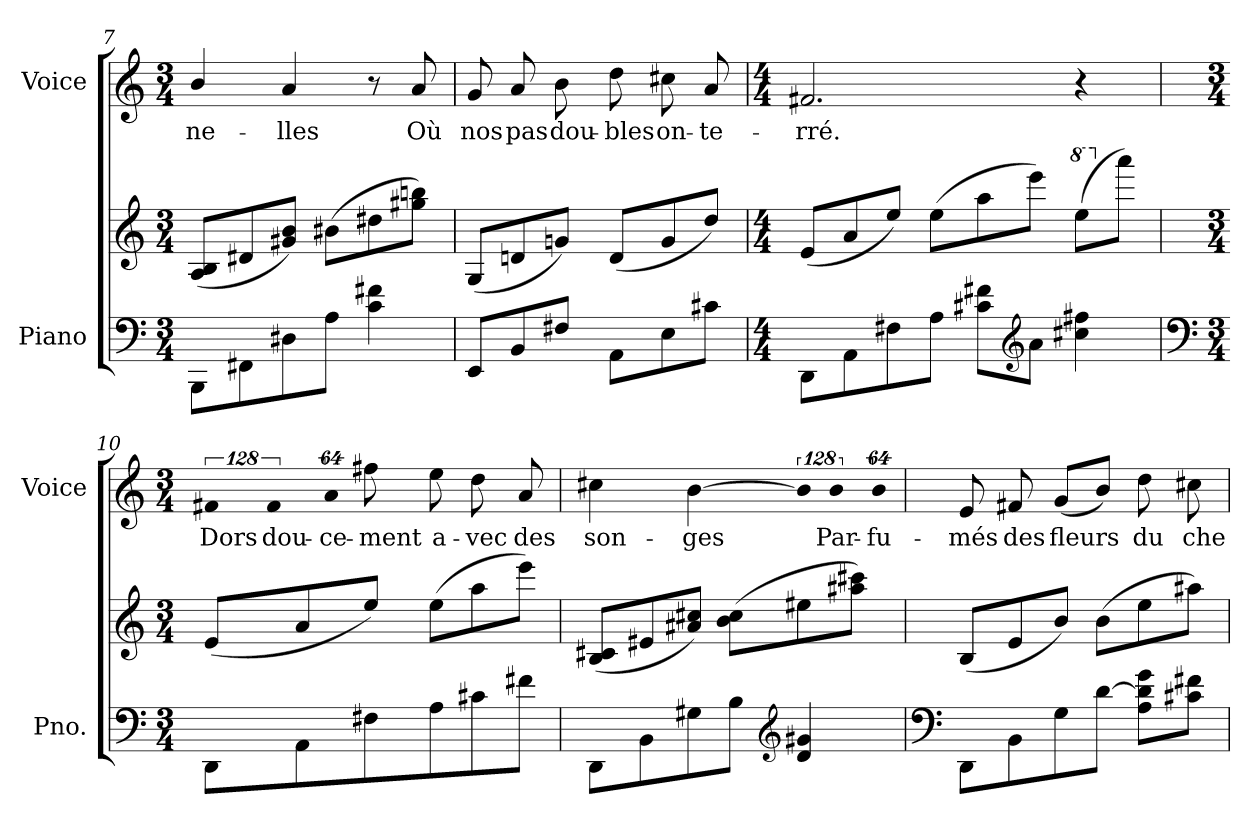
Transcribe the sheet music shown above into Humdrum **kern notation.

**kern	**kern	**kern	**text
*part2	*part2	*part1	*part1
*staff3	*staff2	*staff1	*staff1
*I"Piano	*	*I"Voice	*
*I'Pno.	*	*I'Voice	*
!!LO:LB:g=z
*clefF4	*clefG2	*clefG2	*
*k[]	*k[]	*k[]	*
*M3/4	*M3/4	*M3/4	*
=7	=7	=7	=7
!	!	!	!LO:LY:b:color=#000000
8BBBi\L	(8Ai/ 8BiL	4bi/	-ne-
8FF#Xi\	8d#Xi/	.	.
!	!	!	!LO:LY:b:color=#000000
8D#Xi\	8g#Xi/ 8biJ)	4ai/	-lles
8Ai\J	(8b#Xi\L	.	.
4ci\ 4f#Xi	8dd#Xi\	8r	.
!	!	!	!LO:LY:b:color=#000000
.	8gg#Xi\ 8bbniJ)	8ai/	Où
=8	=8	=8	=8
!	!	!	!LO:LY:b:color=#000000
8EEi/L	(8Gi/L	8gi/	nos
!	!	!	!LO:LY:b:color=#000000
8BBi/	8dni/	8ai/	pas
!	!	!	!LO:LY:b:color=#000000
8F#Xi/J	8gni/J)	8bi\	dou-
!	!	!	!LO:LY:b:color=#000000
8AAi\L	(8di/L	8ddi\	-bles
!	!	!	!LO:LY:b:color=#000000
8Ei\	8gi/	8cc#Xi\	on-
!	!	!	!LO:LY:b:color=#000000
8c#Xi\J	8ddi/J)	8ai/	-te-
=9	=9	=9	=9
*M4/4	*M4/4	*M4/4	*
!	!	!	!LO:LY:b:color=#000000
8DDi\L	(8ei/L	2.f#Xi/	-rré.
8AAi\	8ai/	.	.
8F#Xi\	8eei/J)	.	.
8Ai\J	(8eei\L	.	.
8c#Xi\ 8f#XiL	8aai\	.	.
*clefG2	*	*	*
8ai\J	8eeei\J)	.	.
*	*8va	*	*
4cc#Xi\ 4ff#Xi	(8eeei\L	4r	.
*	*X8va	*	*
.	8aaai\J)	.	.
!!LO:PB:g=z
=10	=10	=10	=10
*clefF4	*	*	*
*M3/4	*M3/4	*M3/4	*
!	!	!LO:N:vis=8	!
!	!	!	!LO:LY:b:color=#000000
8DDi\L	(8ei/L	1024%85f#Xi/	Dors
!	!	!LO:N:vis=8	!
!	!	!	!LO:LY:b:color=#000000
.	.	1024%85f#i/	dou-
8AAi\	8ai/	.	.
!	!	!LO:N:vis=8	!
!	!	!	!LO:LY:b:color=#000000
.	.	512%43ai/	-ce-
!	!	!	!LO:LY:b:color=#000000
8F#Xi\	8eei/J)	8ff#Xi\	-ment
!	!	!	!LO:LY:b:color=#000000
8Ai\	(8eei\L	8eei\	a-
!	!	!	!LO:LY:b:color=#000000
8c#Xi\	8aai\	8ddi\	-vec
!	!	!	!LO:LY:b:color=#000000
8f#Xi\J	8eeei\J)	8ai/	des
=11	=11	=11	=11
!	!	!	!LO:LY:b:color=#000000
8DDi\L	(8Bi/ 8c#XiL	4cc#Xi\	son-
8BBi\	8e#Xi/	.	.
!	!	!	!LO:LY:b:color=#000000
8G#Xi\	8a#Xi/ 8cc#XiJ)	[>4bi\	-ges
8Bi\J	(8bi\ 8cc#iL	.	.
*clefG2	*	*	*
!	!	!LO:N:vis=8	!
4di/ 4g#Xi	8ee#Xi\	1024%85bi\]	.
!	!	!LO:N:vis=8	!
!	!	!	!LO:LY:b:color=#000000
.	.	1024%85bi\	Par-
.	8aa#Xi\ 8ccc#XiJ)	.	.
!	!	!LO:N:vis=8	!
!	!	!	!LO:LY:b:color=#000000
.	.	512%43bi\	-fu-
=12	=12	=12	=12
*clefF4	*	*	*
!	!	!	!LO:LY:b:color=#000000
8DDi\L	(8Bi/L	8ei/	-més
!	!	!	!LO:LY:b:color=#000000
8BBi\	8ei/	8f#Xi/	des
!	!	!	!LO:LY:b:color=#000000
8Gi\	8bi/J)	(8gi/L	fleurs
[<8di\J	(8bi\L	8bi/J)	.
!	!	!	!LO:LY:b:color=#000000
8Ai\ 8di] 8giL	8eei\	8ddi\	du
!	!	!	!LO:LY:b:color=#000000
8c#Xi\ 8f#XiJ	8aa#Xi\J)	8cc#Xi\	che-
=	=	=	=
*-	*-	*-	*-
